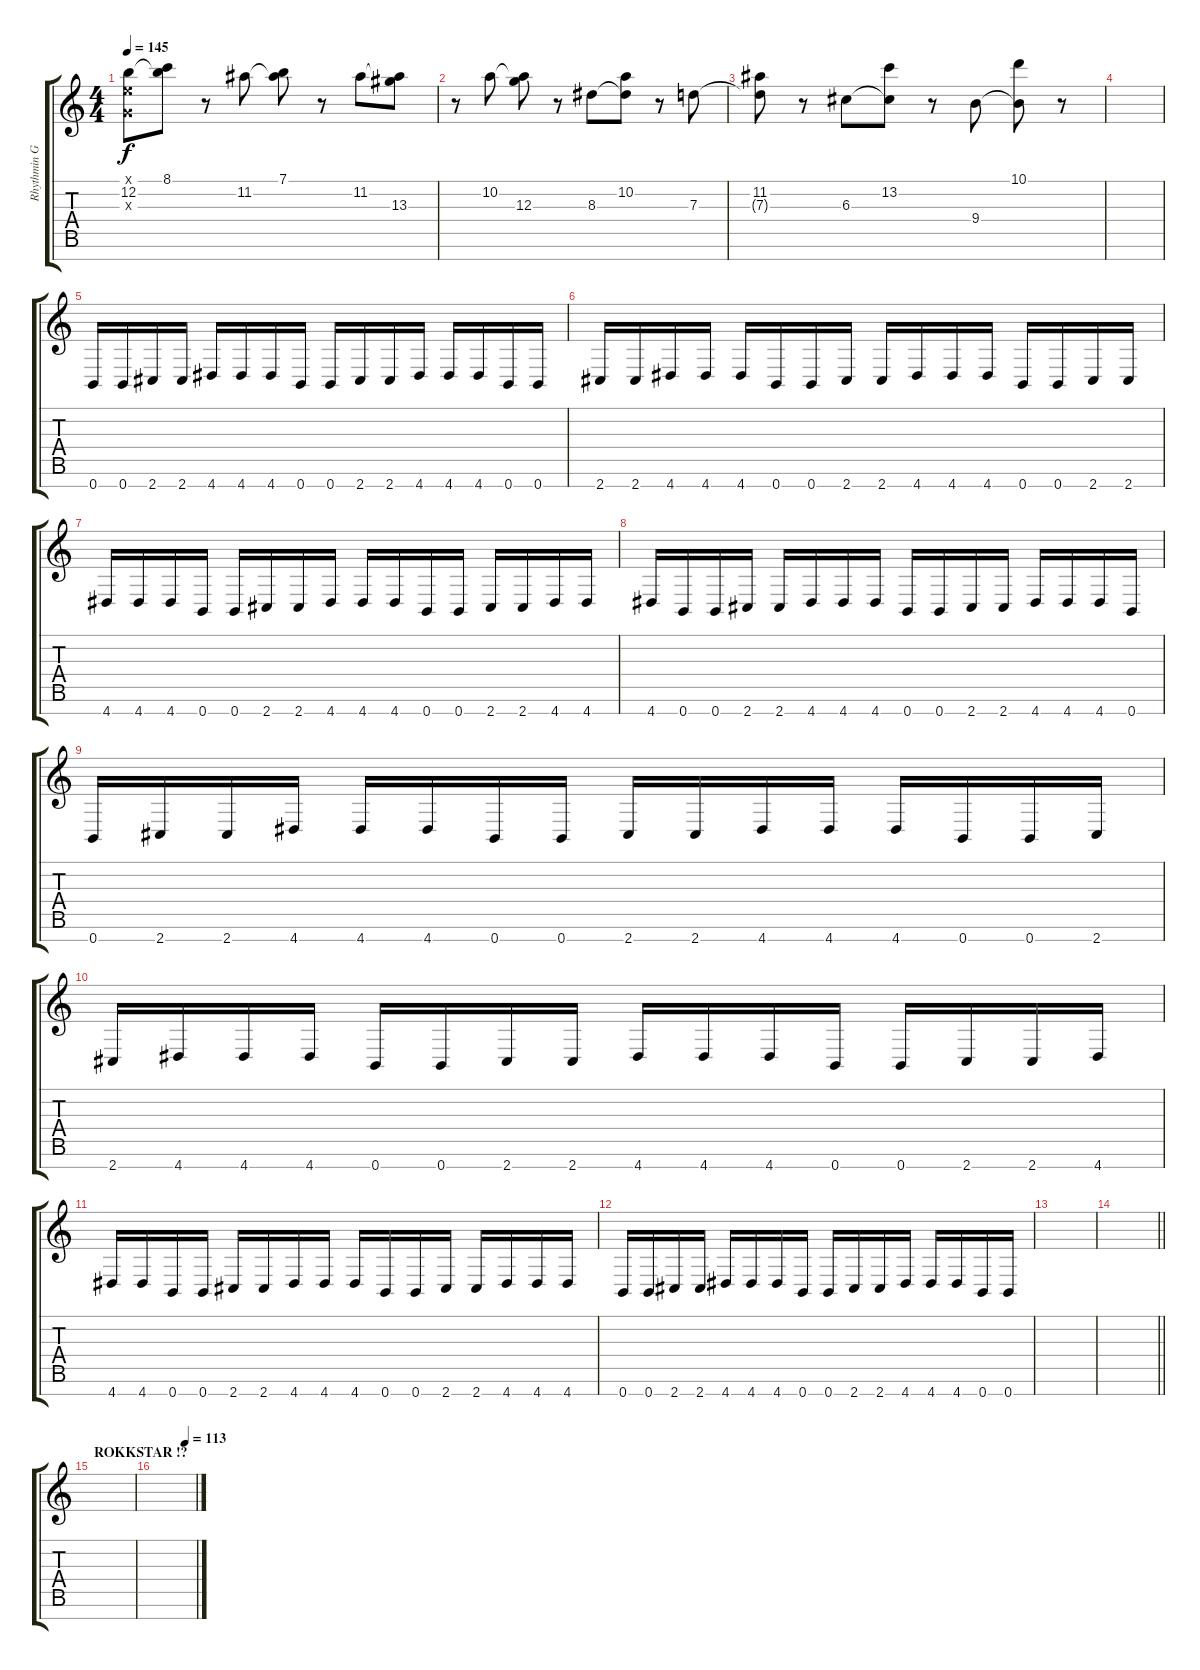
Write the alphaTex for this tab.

\track ("Rhythmin Guitar #1" "Rhythmin G") {instrument distortionguitar}
\staff {score tabs}
\tuning (E4 B3 G3 D3 A2 E2 B1) {hide}
\ts (4 4)
\tempo 145
\clef g2
\ks c
(0.1{x} 12.2 0.3{x}).8{dy f} (8.1 12.2{t}).8 r.8 11.2.8 (7.1 11.2{t}).8 r.8 11.2.8 (11.2{t} 13.3).8 |
r.8 10.2.8 (10.2{t} 12.3).8 r.8 8.3.8 (10.2 8.3{t}).8 r.8 7.3.8 |
(11.2 7.3{t}).8 r.8 6.3.8 (13.2 6.3{t}).8 r.8 9.4.8 (10.1 9.4{t}).8 r.8 |
|
0.7.16 0.7.16 2.7.16 2.7.16 4.7.16 4.7.16 4.7.16 0.7.16 0.7.16 2.7.16 2.7.16 4.7.16 4.7.16 4.7.16 0.7.16 0.7.16 |
2.7.16 2.7.16 4.7.16 4.7.16 4.7.16 0.7.16 0.7.16 2.7.16 2.7.16 4.7.16 4.7.16 4.7.16 0.7.16 0.7.16 2.7.16 2.7.16 |
4.7.16 4.7.16 4.7.16 0.7.16 0.7.16 2.7.16 2.7.16 4.7.16 4.7.16 4.7.16 0.7.16 0.7.16 2.7.16 2.7.16 4.7.16 4.7.16 |
4.7.16 0.7.16 0.7.16 2.7.16 2.7.16 4.7.16 4.7.16 4.7.16 0.7.16 0.7.16 2.7.16 2.7.16 4.7.16 4.7.16 4.7.16 0.7.16 |
0.7.16 2.7.16 2.7.16 4.7.16 4.7.16 4.7.16 0.7.16 0.7.16 2.7.16 2.7.16 4.7.16 4.7.16 4.7.16 0.7.16 0.7.16 2.7.16 |
2.7.16 4.7.16 4.7.16 4.7.16 0.7.16 0.7.16 2.7.16 2.7.16 4.7.16 4.7.16 4.7.16 0.7.16 0.7.16 2.7.16 2.7.16 4.7.16 |
4.7.16 4.7.16 0.7.16 0.7.16 2.7.16 2.7.16 4.7.16 4.7.16 4.7.16 0.7.16 0.7.16 2.7.16 2.7.16 4.7.16 4.7.16 4.7.16 |
0.7.16 0.7.16 2.7.16 2.7.16 4.7.16 4.7.16 4.7.16 0.7.16 0.7.16 2.7.16 2.7.16 4.7.16 4.7.16 4.7.16 0.7.16 0.7.16 |
|
\barLineRight lightlight
|
\section ("" "ROKKSTAR !?")
|
\tempo (113 0.75)
